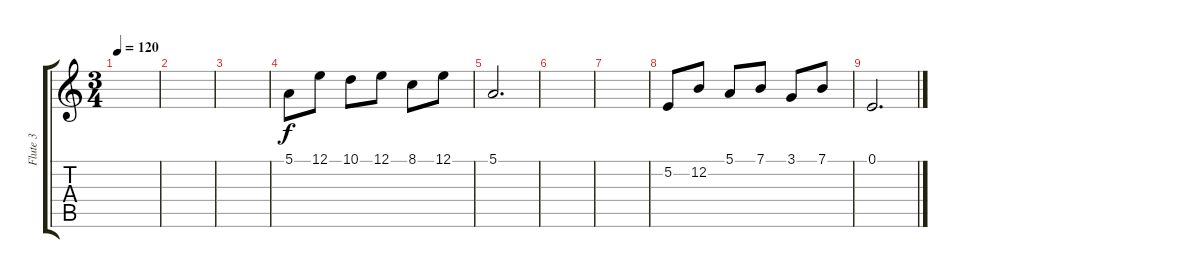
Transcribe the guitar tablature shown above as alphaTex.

\track ("Flute 3" "Flute 3") {instrument flute}
\staff {score tabs}
\tuning (E4 B3 G3 D3 A2 E2) {hide}
\ts (3 4)
\tempo 120
\clef g2
\ks c
|
|
|
5.1.8 12.1.8 10.1.8 12.1.8 8.1.8 12.1.8 |
5.1.2{d} |
|
|
5.2.8 12.2.8 5.1.8 7.1.8 3.1.8 7.1.8 |
0.1.2{d}
